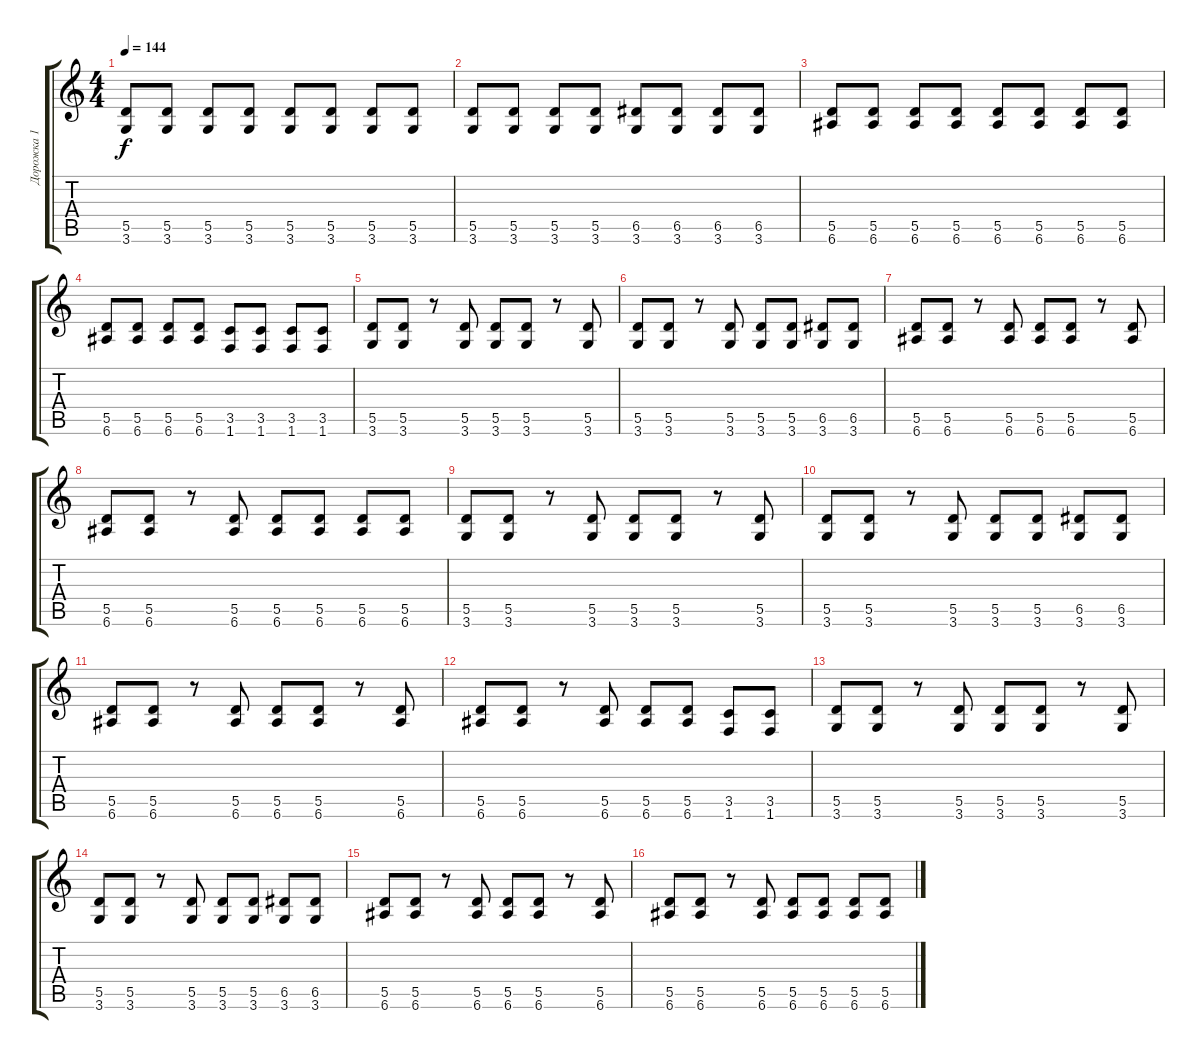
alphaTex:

\track ("Дорожка 1" "Дорожка 1") {instrument distortionguitar}
\staff {score tabs}
\tuning (E4 B3 G3 D3 A2 E2) {hide}
\ts (4 4)
\tempo 144
\clef g2
\ks c
(5.5 3.6).8{dy f} (5.5 3.6).8 (5.5 3.6).8 (5.5 3.6).8 (5.5 3.6).8 (5.5 3.6).8 (5.5 3.6).8 (5.5 3.6).8 |
(5.5 3.6).8 (5.5 3.6).8 (5.5 3.6).8 (5.5 3.6).8 (6.5 3.6).8 (6.5 3.6).8 (6.5 3.6).8 (6.5 3.6).8 |
(5.5 6.6).8 (5.5 6.6).8 (5.5 6.6).8 (5.5 6.6).8 (5.5 6.6).8 (5.5 6.6).8 (5.5 6.6).8 (5.5 6.6).8 |
(5.5 6.6).8 (5.5 6.6).8 (5.5 6.6).8 (5.5 6.6).8 (3.5 1.6).8 (3.5 1.6).8 (3.5 1.6).8 (3.5 1.6).8 |
(5.5 3.6).8 (5.5 3.6).8 r.8 (5.5 3.6).8 (5.5 3.6).8 (5.5 3.6).8 r.8 (5.5 3.6).8 |
(5.5 3.6).8 (5.5 3.6).8 r.8 (5.5 3.6).8 (5.5 3.6).8 (5.5 3.6).8 (6.5 3.6).8 (6.5 3.6).8 |
(5.5 6.6).8 (5.5 6.6).8 r.8 (5.5 6.6).8 (5.5 6.6).8 (5.5 6.6).8 r.8 (5.5 6.6).8 |
(5.5 6.6).8 (5.5 6.6).8 r.8 (5.5 6.6).8 (5.5 6.6).8 (5.5 6.6).8 (5.5 6.6).8 (5.5 6.6).8 |
(5.5 3.6).8 (5.5 3.6).8 r.8 (5.5 3.6).8 (5.5 3.6).8 (5.5 3.6).8 r.8 (5.5 3.6).8 |
(5.5 3.6).8 (5.5 3.6).8 r.8 (5.5 3.6).8 (5.5 3.6).8 (5.5 3.6).8 (6.5 3.6).8 (6.5 3.6).8 |
(5.5 6.6).8 (5.5 6.6).8 r.8 (5.5 6.6).8 (5.5 6.6).8 (5.5 6.6).8 r.8 (5.5 6.6).8 |
(5.5 6.6).8 (5.5 6.6).8 r.8 (5.5 6.6).8 (5.5 6.6).8 (5.5 6.6).8 (3.5 1.6).8 (3.5 1.6).8 |
(5.5 3.6).8 (5.5 3.6).8 r.8 (5.5 3.6).8 (5.5 3.6).8 (5.5 3.6).8 r.8 (5.5 3.6).8 |
(5.5 3.6).8 (5.5 3.6).8 r.8 (5.5 3.6).8 (5.5 3.6).8 (5.5 3.6).8 (6.5 3.6).8 (6.5 3.6).8 |
(5.5 6.6).8 (5.5 6.6).8 r.8 (5.5 6.6).8 (5.5 6.6).8 (5.5 6.6).8 r.8 (5.5 6.6).8 |
(5.5 6.6).8 (5.5 6.6).8 r.8 (5.5 6.6).8 (5.5 6.6).8 (5.5 6.6).8 (5.5 6.6).8 (5.5 6.6).8
